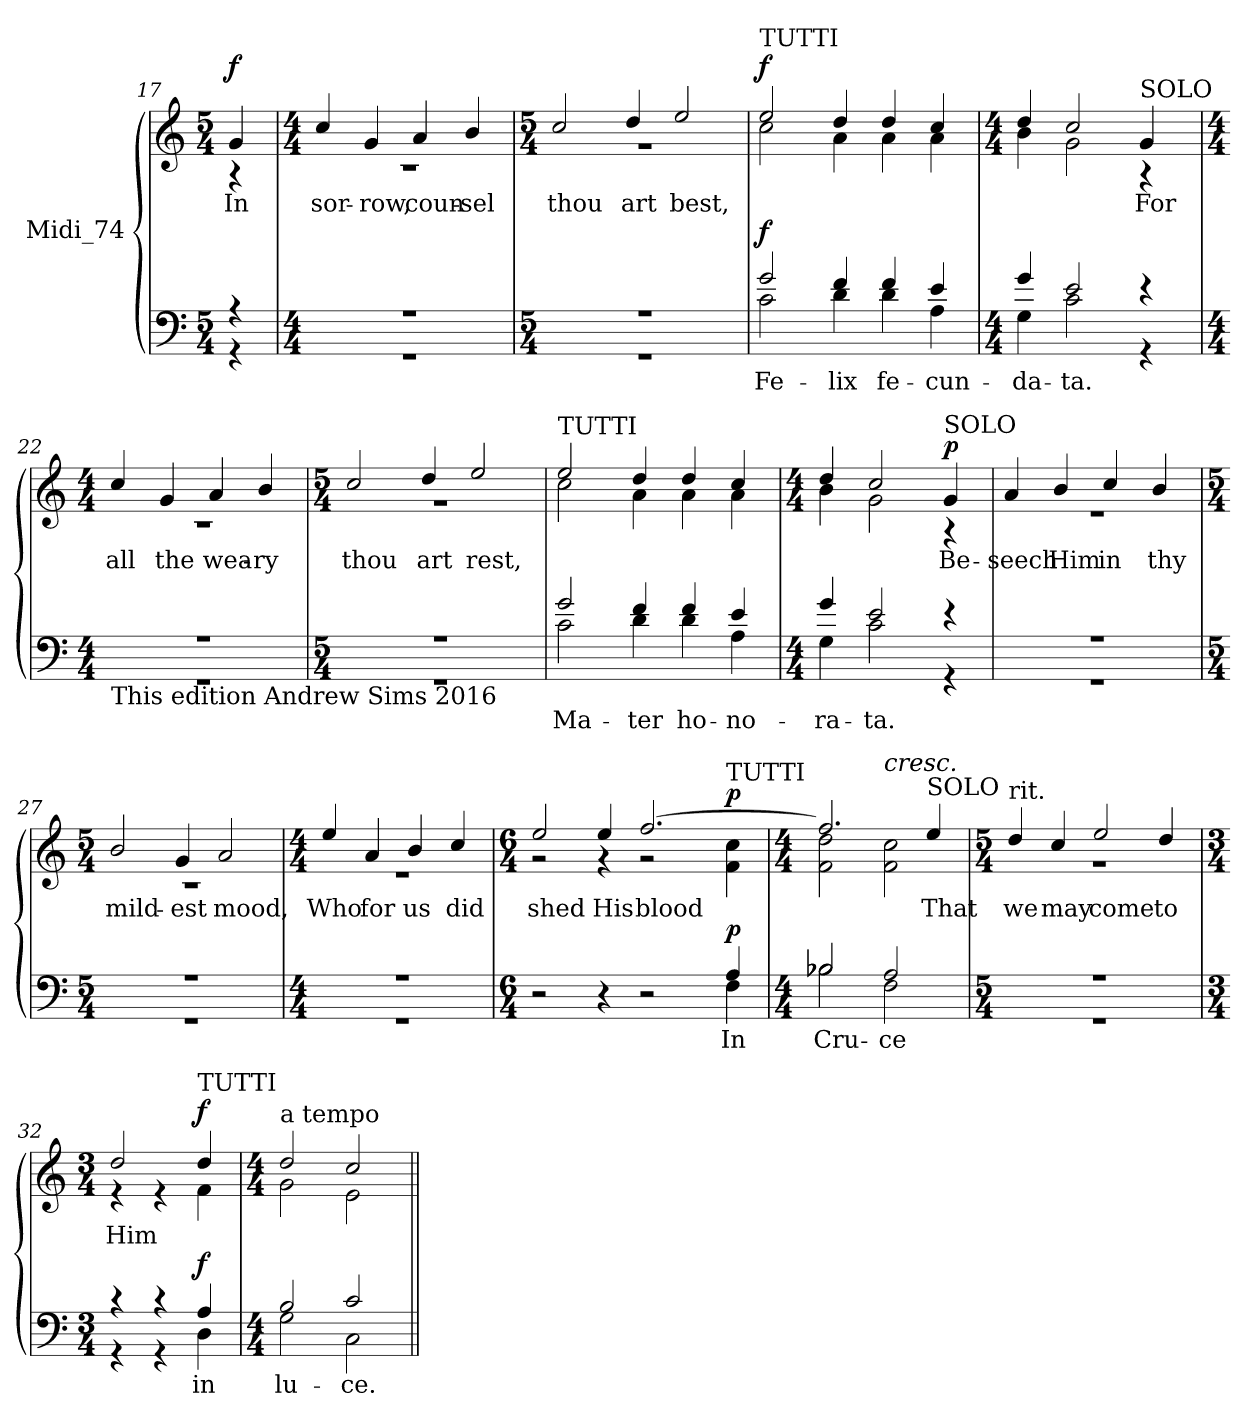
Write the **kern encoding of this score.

**kern	**text	**dynam	**kern	**text	**dynam
*part2	*part2	*part2	*part1	*part1	*part1
*staff2	*staff2	*staff2	*staff1	*staff1	*staff1
*I"Midi_74	*	*	*I"Midi_74	*	*
!!LO:LB:g=z
*clefF4	*	*	*clefG2	*	*
*k[]	*	*	*k[]	*	*
*C:	*	*	*C:	*	*
*M5/4	*	*	*M5/4	*	*
=17	=17	=17	=17	=17	=17
*^	*	*	*	*	*
!	!	!	!	!LO:TX:a:t=SOLO	!	!
!	!	!	!	!	!LO:LY:b	!LO:DY:b
*	*	*	*	*^	*	*
4r	4r	.	.	4g/	4r	In	f
=18	=18	=18	=18	=18	=18	=18	=18
*M4/4	*	*	*	*M4/4	*	*	*
!	!	!	!	!	!	!LO:LY:b	!
1r	1r	.	.	4cc/	1r	sor-	.
!	!	!	!	!	!	!LO:LY:b	!
.	.	.	.	4g/	.	-row,	.
!	!	!	!	!	!	!LO:LY:b	!
.	.	.	.	4a/	.	coun-	.
!	!	!	!	!	!	!LO:LY:b	!
.	.	.	.	4b/	.	-sel	.
=19	=19	=19	=19	=19	=19	=19	=19
*M5/4	*	*	*	*M5/4	*	*	*
!LO:N:vis=1	!LO:N:vis=1	!	!	!	!LO:N:vis=1	!LO:LY:b	!
4%5r	4%5r	.	.	2cc/	4%5r	thou	.
!	!	!	!	!	!	!LO:LY:b	!
.	.	.	.	4dd/	.	art	.
!	!	!	!	!	!	!LO:LY:b	!
.	.	.	.	2ee/	.	best,	.
=20	=20	=20	=20	=20	=20	=20	=20
!	!	!	!	!LO:TX:a:t=TUTTI	!	!	!
!	!	!LO:LY:a	!LO:DY:a	!	!	!	!LO:DY:b
2g/	2c\	Fe-	f	2ee/	2cc\	.	f
!	!	!LO:LY:a	!	!	!	!	!
4f/	4d\	-lix	.	4dd/	4a\	.	.
!	!	!LO:LY:a	!	!	!	!	!
4f/	4d\	fe-	.	4dd/	4a\	.	.
!	!	!LO:LY:a	!	!	!	!	!
4e/	4A\	-cun-	.	4cc/	4a\	.	.
=21	=21	=21	=21	=21	=21	=21	=21
*M4/4	*	*	*	*M4/4	*	*	*
!	!	!LO:LY:a	!	!	!	!	!
4g/	4G\	-da-	.	4dd/	4b\	.	.
!	!	!LO:LY:a	!	!	!	!	!
2e/	2c\	-ta.	.	2cc/	2g\	.	.
!	!	!	!	!LO:TX:a:t=SOLO	!	!	!
!	!	!	!	!	!	!LO:LY:b	!
4r	4r	.	.	4g/	4r	For	.
!!LO:LB:g=z	!!
=22	=22	=22	=22	=22	=22	=22	=22
*M4/4	*	*	*	*M4/4	*	*	*
!LO:TX:b:t=This edition  Andrew Sims 2016	!	!	!	!	!	!	!
!	!	!	!	!	!	!LO:LY:b	!
1r	1r	.	.	4cc/	1r	all	.
!	!	!	!	!	!	!LO:LY:b	!
.	.	.	.	4g/	.	the	.
!	!	!	!	!	!	!LO:LY:b	!
.	.	.	.	4a/	.	wea-	.
!	!	!	!	!	!	!LO:LY:b	!
.	.	.	.	4b/	.	-ry	.
=23	=23	=23	=23	=23	=23	=23	=23
*M5/4	*	*	*	*M5/4	*	*	*
!LO:N:vis=1	!LO:N:vis=1	!	!	!	!LO:N:vis=1	!LO:LY:b	!
4%5r	4%5r	.	.	2cc/	4%5r	thou	.
!	!	!	!	!	!	!LO:LY:b	!
.	.	.	.	4dd/	.	art	.
!	!	!	!	!	!	!LO:LY:b	!
.	.	.	.	2ee/	.	rest,	.
=24	=24	=24	=24	=24	=24	=24	=24
!	!	!	!	!LO:TX:a:t=TUTTI	!	!	!
!	!	!LO:LY:a	!	!	!	!	!
2g/	2c\	Ma-	.	2ee/	2cc\	.	.
!	!	!LO:LY:a	!	!	!	!	!
4f/	4d\	-ter	.	4dd/	4a\	.	.
!	!	!LO:LY:a	!	!	!	!	!
4f/	4d\	ho-	.	4dd/	4a\	.	.
!	!	!LO:LY:a	!	!	!	!	!
4e/	4A\	-no-	.	4cc/	4a\	.	.
=25	=25	=25	=25	=25	=25	=25	=25
*M4/4	*	*	*	*M4/4	*	*	*
!	!	!LO:LY:a	!	!	!	!	!
4g/	4G\	-ra-	.	4dd/	4b\	.	.
!	!	!LO:LY:a	!	!	!	!	!
2e/	2c\	-ta.	.	2cc/	2g\	.	.
!	!	!	!	!LO:TX:a:t=SOLO	!	!	!
!	!	!	!	!	!	!LO:LY:b	!LO:DY:a
4r	4r	.	.	4g/	4r	Be-	p
=26	=26	=26	=26	=26	=26	=26	=26
!	!	!	!	!	!	!LO:LY:b	!
1r	1r	.	.	4a/	1r	-seech	.
!	!	!	!	!	!	!LO:LY:b	!
.	.	.	.	4b/	.	Him	.
!	!	!	!	!	!	!LO:LY:b	!
.	.	.	.	4cc/	.	in	.
!	!	!	!	!	!	!LO:LY:b	!
.	.	.	.	4b/	.	thy	.
!!LO:LB:g=z	!!
=27	=27	=27	=27	=27	=27	=27	=27
*M5/4	*	*	*	*M5/4	*	*	*
!LO:N:vis=1	!LO:N:vis=1	!	!	!	!LO:N:vis=1	!LO:LY:b	!
4%5r	4%5r	.	.	2b/	4%5r	mild-	.
!	!	!	!	!	!	!LO:LY:b	!
.	.	.	.	4g/	.	-est	.
!	!	!	!	!	!	!LO:LY:b	!
.	.	.	.	2a/	.	mood,	.
=28	=28	=28	=28	=28	=28	=28	=28
*M4/4	*	*	*	*M4/4	*	*	*
!	!	!	!	!	!	!LO:LY:b	!
1r	1r	.	.	4ee/	1r	Who	.
!	!	!	!	!	!	!LO:LY:b	!
.	.	.	.	4a/	.	for	.
!	!	!	!	!	!	!LO:LY:b	!
.	.	.	.	4b/	.	us	.
!	!	!	!	!	!	!LO:LY:b	!
.	.	.	.	4cc/	.	did	.
=29	=29	=29	=29	=29	=29	=29	=29
*M6/4	*	*	*	*M6/4	*	*	*
!	!	!	!	!	!	!LO:LY:b	!
1ryy	2r	.	.	2ee/	2r	shed	.
!	!	!	!	!	!	!LO:LY:b	!
.	4r	.	.	4ee/	4r	His	.
!	!	!	!	!	!	!LO:LY:b	!
.	2r	.	.	[2.ff/	2r	blood	.
4ryy	.	.	.	.	.	.	.
!	!	!	!	!	!LO:TX:a:t=TUTTI	!	!
!	!	!LO:LY:a	!LO:DY:a	!	!	!	!LO:DY:b
4A/	4F\	In	p	.	4f\ 4cc\	.	p
!!LO:LB:g=z	!!
=30	=30	=30	=30	=30	=30	=30	=30
*M4/4	*	*	*	*M4/4	*	*	*
!	!	!LO:LY:a	!	!	!	!	!
2B-X/	2B-X\	Cru-	.	2.ff/]	2f\ 2dd\	.	.
!	!	!	!	!	!LO:TX:a:i:t=cresc.	!	!
!	!	!LO:LY:a	!	!	!	!	!
2A/	2F\	-ce	.	.	2f\ 2cc\	.	.
!	!	!	!	!LO:TX:a:t=SOLO	!	!	!
!	!	!	!	!	!	!LO:LY:b	!
.	.	.	.	4ee/	.	That	.
=31	=31	=31	=31	=31	=31	=31	=31
*M5/4	*	*	*	*M5/4	*	*	*
!	!	!	!	!LO:TX:a:t=rit.	!	!	!
!LO:N:vis=1	!LO:N:vis=1	!	!	!	!LO:N:vis=1	!LO:LY:b	!
4%5r	4%5r	.	.	4dd/	4%5r	we	.
!	!	!	!	!	!	!LO:LY:b	!
.	.	.	.	4cc/	.	may	.
!	!	!	!	!	!	!LO:LY:b	!
.	.	.	.	2ee/	.	come	.
!	!	!	!	!	!	!LO:LY:b	!
.	.	.	.	4dd/	.	to	.
=32	=32	=32	=32	=32	=32	=32	=32
*M3/4	*	*	*	*M3/4	*	*	*
!	!	!	!	!	!	!LO:LY:b	!
4r	4r	.	.	2dd/	4r	Him	.
4r	4r	.	.	.	4r	.	.
!	!	!	!	!LO:TX:a:t=TUTTI	!	!	!
!	!	!LO:LY:a	!LO:DY:a	!	!	!	!LO:DY:a
4A/	4D\	in	f	4dd/	4f\	.	f
=33	=33	=33	=33	=33	=33	=33	=33
*M4/4	*	*	*	*M4/4	*	*	*
!	!	!	!	!LO:TX:a:t=a tempo	!	!	!
!	!	!LO:LY:a	!	!	!	!	!
2B/	2G\	lu-	.	2dd/	2g\	.	.
!	!	!LO:LY:a	!	!	!	!	!
2c/	2C\	-ce.	.	2cc/	2e\	.	.
*v	*v	*	*	*	*	*	*
*	*	*	*v	*v	*	*
=||	=||	=||	=||	=||	=||
*-	*-	*-	*-	*-	*-
